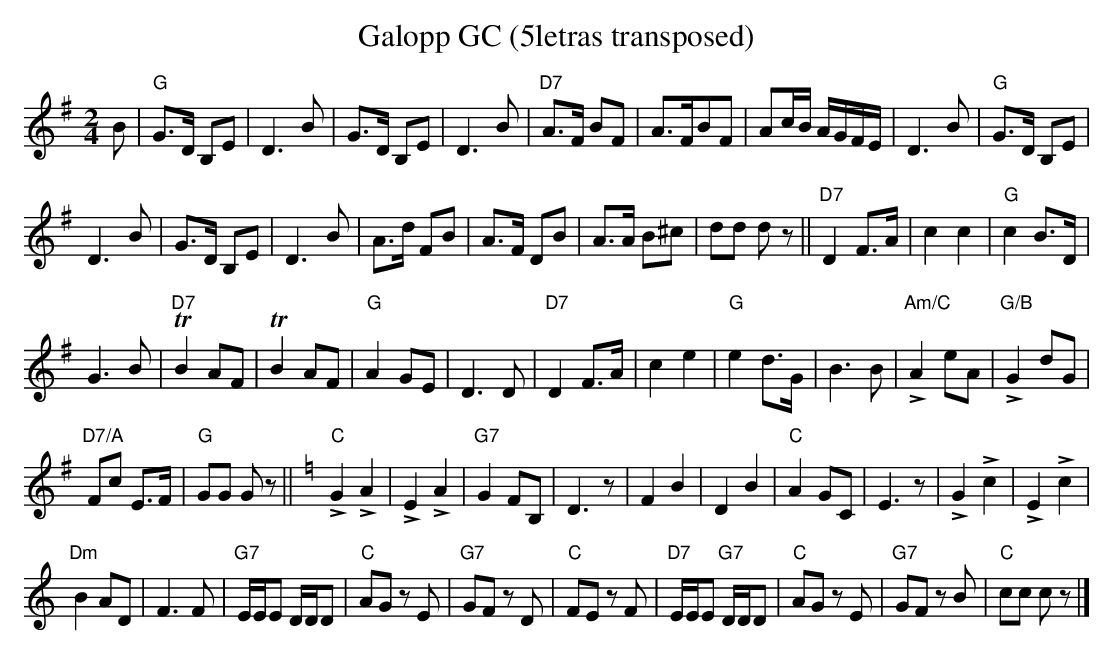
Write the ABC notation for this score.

X:1
T:Galopp GC (5letras transposed)
M:2/4
L:1/8
K:G transpose=3 %%MIDI gchordon
B| "G"G>D B,E | D3B | G>D B,E | D3B | "D7"A>F BF | A>FBF | Ac/2B/2 A/2G/2F/2E/2 | D3B | "G"G>D B,E |
D3B | G>D B,E | D3B | A>d FB | A>F DB | A>A B^c | dd dz || "D7"D2 F>A | c2c2 | "G"c2 B>D |
G3B | "D7"TB2 AF | TB2 AF | "G"A2 GE | D3D | "D7"D2 F>A | c2e2 | "G"e2 d>G | B3B | !>!"Am/C"A2 eA | "G/B"!>!G2 dG |
"D7/A"Fc E>F | "G"GG Gz || [K:C] "C"!>!G2!>!A2 | !>!E2!>!A2 | "G7"G2 FB, | D3z | F2B2 | D2B2 | "C"A2GC | E3z | !>!G2!>!c2 | !>!E2!>!c2 |
"Dm"B2 AD | F3F | "G7"E/2E/2E D/2D/2D | "C"AG zE | "G7"GF zD | "C"FE zF | "D7"E/2E/2E "G7"D/2D/2D | "C"AG zE | "G7"GF zB | "C"cc cz |]
